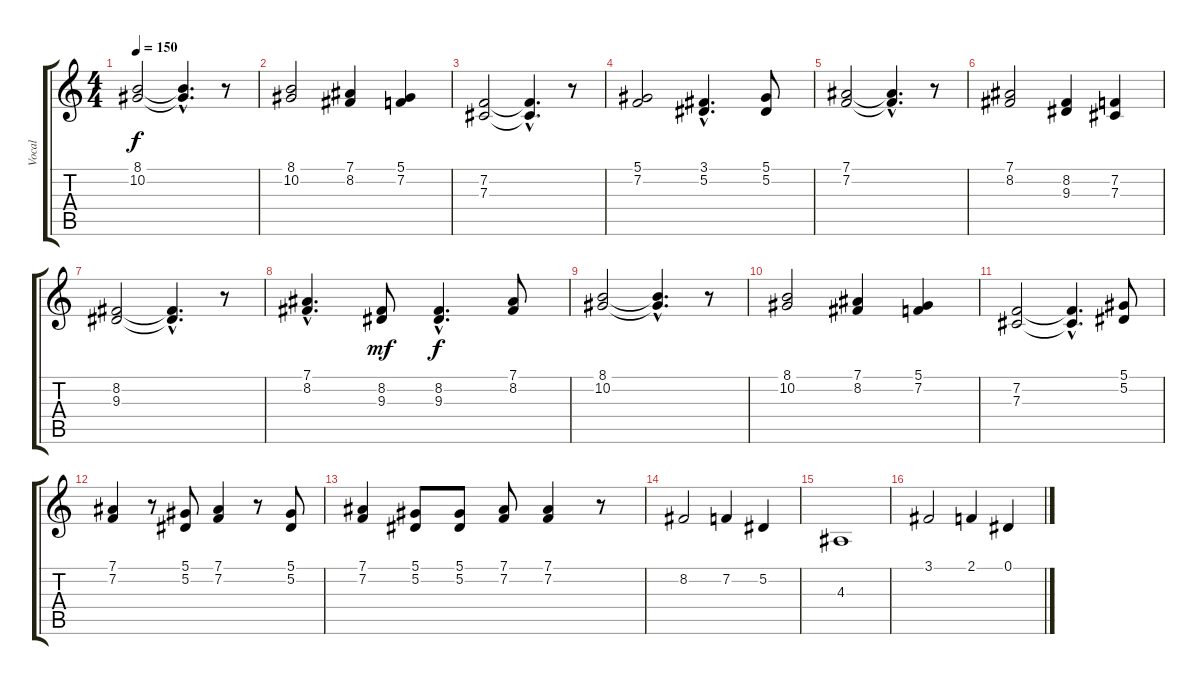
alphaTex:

\track ("Vocal" "Vocal") {instrument altosax}
\staff {score tabs}
\tuning (Eb4 Bb3 Gb3 Db3 Ab2 Eb2) {hide}
\ts (4 4)
\tempo 150
\clef g2
\ks c
(8.1 10.2).2{dy f} (8.1{hac t} 10.2{hac t}).4{d} r.8 |
(8.1 10.2).2 (7.1 8.2).4 (5.1 7.2).4 |
(7.2 7.3).2 (7.2{hac t} 7.3{hac t}).4{d} r.8 |
(5.1 7.2).2 (3.1{hac} 5.2{hac}).4{d} (5.1 5.2).8 |
(7.1 7.2).2 (7.1{hac t} 7.2{hac t}).4{d} r.8 |
(7.1 8.2).2 (8.2 9.3).4 (7.2 7.3).4 |
(8.2 9.3).2 (8.2{hac t} 9.3{hac t}).4{d} r.8 |
(7.1{hac} 8.2{hac}).4{d} (8.2 9.3).8{dy mf} (8.2{hac} 9.3{hac}).4{d dy f} (7.1 8.2).8 |
(8.1 10.2).2 (8.1{hac t} 10.2{hac t}).4{d} r.8 |
(8.1 10.2).2 (7.1 8.2).4 (5.1 7.2).4 |
(7.2 7.3).2 (7.2{hac t} 7.3{hac t}).4{d} (5.1 5.2).8 |
(7.1 7.2).4 r.8 (5.1 5.2).8 (7.1 7.2).4 r.8 (5.1 5.2).8 |
(7.1 7.2).4 (5.1 5.2).8 (5.1 5.2).8 (7.1 7.2).8 (7.1 7.2).4 r.8 |
8.2.2 7.2.4 5.2.4 |
4.3.1 |
3.1.2 2.1.4 0.1.4
